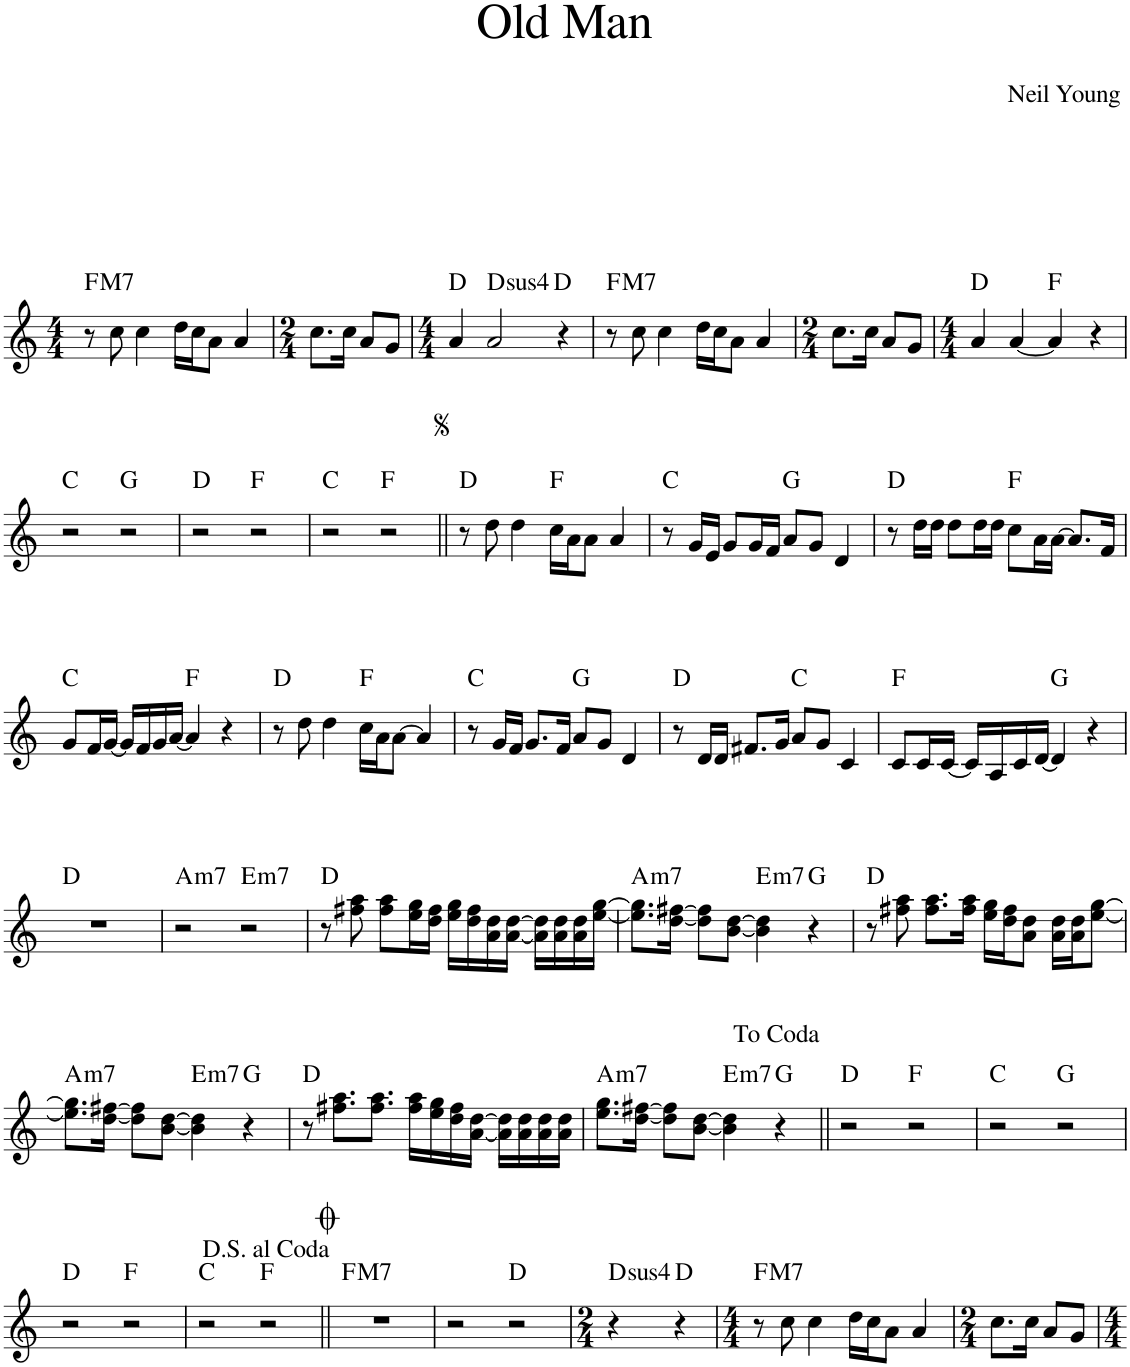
**kern	**harte
*part1	*part1
*staff1	*
*I"Piano	*
*I'Pno.	*
*clefG2	*
*k[]	*
*M4/4	*
=1	=1
!	!LO:H:kt=M7
8r	F:maj7
8cc\	.
4cc\	.
16dd\LL	.
16cc\J	.
8a\J	.
4a/	.
=2	=2
*M2/4	*
8.cc\L	.
16cc\Jk	.
8a/L	.
8g/J	.
=3	=3
*M4/4	*
4a/	D:maj
!	!LO:H:kt=4
2a/	D:sus4
4r	D:maj
=4	=4
!	!LO:H:kt=M7
8r	F:maj7
8cc\	.
4cc\	.
16dd\LL	.
16cc\J	.
8a\J	.
4a/	.
=5	=5
*M2/4	*
8.cc\L	.
16cc\Jk	.
8a/L	.
8g/J	.
=6	=6
*M4/4	*
4a/	D:maj
[4a/	.
4a/]	F:maj
4r	.
!!LO:LB:g=z
=7	=7
2r	C:maj
2r	G:maj
=8	=8
2r	D:maj
2r	F:maj
=9	=9
2r	C:maj
2r	F:maj
=10||	=10||
8r	D:maj
8dd\	.
4dd\	.
16cc\LL	F:maj
16a\J	.
8a\J	.
4a/	.
=11	=11
8r	C:maj
16g/LL	.
16e/JJ	.
8g/L	.
16g/L	.
16f/JJ	.
8a/L	G:maj
8g/J	.
4d/	.
=12	=12
8r	D:maj
16dd\LL	.
16dd\JJ	.
8dd\L	.
16dd\L	.
16dd\JJ	.
8cc\L	F:maj
16a\L	.
[16a\JJ	.
8.a/L]	.
16f/Jk	.
!!LO:LB:g=z
=13	=13
8g/L	C:maj
16f/L	.
[16g/JJ	.
16g/LL]	.
16f/	.
16g/	.
[16a/JJ	.
4a/]	F:maj
4r	.
=14	=14
8r	D:maj
8dd\	.
4dd\	.
16cc\LL	F:maj
16a\J	.
[8a\J	.
4a/]	.
=15	=15
8r	C:maj
16g/LL	.
16f/JJ	.
8.g/L	.
16f/Jk	.
8a/L	G:maj
8g/J	.
4d/	.
=16	=16
8r	D:maj
16d/LL	.
16d/JJ	.
8.f#X/L	.
16g/Jk	.
8a/L	C:maj
8g/J	.
4c/	.
=17	=17
8c/L	F:maj
16c/L	.
[16c/JJ	.
16c/LL]	.
16A/	.
16c/	.
[16d/JJ	.
4d/]	G:maj
4r	.
!!LO:LB:g=z
=18	=18
1r	D:maj
=19	=19
!	!LO:H:kt=m7
2r	A:min7
!	!LO:H:kt=m7
2r	E:min7
=20	=20
8r	D:maj
8ff#X\ 8aa\	.
8ff#\ 8aa\L	.
16ee\ 16gg\L	.
16dd\ 16ff#\JJ	.
16ee\ 16gg\LL	.
16dd\ 16ff#\	.
16a\ 16dd\	.
[16a\ [16dd\JJ	.
16a\] 16dd\]LL	.
16a\ 16dd\	.
16a\ 16dd\	.
[16ee\ [16gg\JJ	.
=21	=21
!	!LO:H:kt=m7
8.ee\] 8.gg\]L	A:min7
[16dd\ [16ff#X\Jk	.
8dd\] 8ff#\]L	.
[8b\ [8dd\J	.
!	!LO:H:kt=m7
4b\] 4dd\]	E:min7
4r	G:maj
=22	=22
8r	D:maj
8ff#X\ 8aa\	.
8.ff#\ 8.aa\L	.
16ff#\ 16aa\Jk	.
16ee\ 16gg\LL	.
16dd\ 16ff#\J	.
8a\ 8dd\J	.
16a\ 16dd\LL	.
16a\ 16dd\J	.
[8ee\ [8gg\J	.
!!LO:LB:g=z
=23	=23
!	!LO:H:kt=m7
8.ee\] 8.gg\]L	A:min7
[16dd\ [16ff#X\Jk	.
8dd\] 8ff#\]L	.
[8b\ [8dd\J	.
!	!LO:H:kt=m7
4b\] 4dd\]	E:min7
4r	G:maj
=24	=24
8r	D:maj
8.ff#X\ 8.aa\L	.
8.ff#\ 8.aa\J	.
16ff#\ 16aa\LL	.
16ee\ 16gg\	.
16dd\ 16ff#\	.
[16a\ [16dd\JJ	.
16a\] 16dd\]LL	.
16a\ 16dd\	.
16a\ 16dd\	.
16a\ 16dd\JJ	.
=25	=25
!	!LO:H:kt=m7
8.ee\ 8.gg\L	A:min7
[16dd\ [16ff#X\Jk	.
8dd\] 8ff#\]L	.
[8b\ [8dd\J	.
!	!LO:H:kt=m7
4b\] 4dd\]	E:min7
4r	G:maj
=26||	=26||
2r	D:maj
2r	F:maj
=27	=27
2r	C:maj
2r	G:maj
!!LO:LB:g=z
=28	=28
2r	D:maj
2r	F:maj
=29	=29
2r	C:maj
2r	F:maj
=30||	=30||
!	!LO:H:kt=M7
1r	F:maj7
=31	=31
2r	.
2r	D:maj
=32	=32
*M2/4	*
!	!LO:H:kt=4
4r	D:sus4
4r	D:maj
=33	=33
*M4/4	*
!	!LO:H:kt=M7
8r	F:maj7
8cc\	.
4cc\	.
16dd\LL	.
16cc\J	.
8a\J	.
4a/	.
=34	=34
*M2/4	*
8.cc\L	.
16cc\Jk	.
8a/L	.
8g/J	.
=	=
*-	*-
